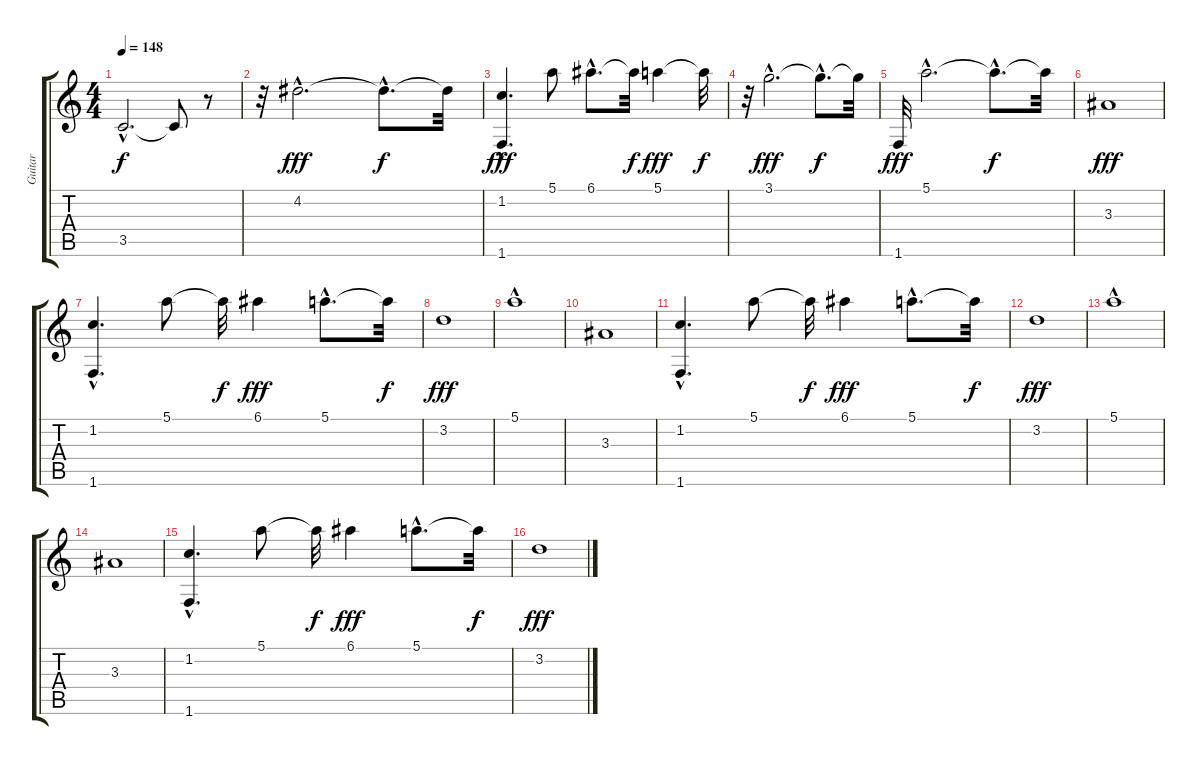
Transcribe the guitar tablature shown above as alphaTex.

\track ("Guitar" "Guitar") {instrument distortionguitar}
\staff {score tabs}
\tuning (E4 B3 G3 D3 A2 E2) {hide}
\ts (4 4)
\tempo 148
\clef g2
\ks c
3.5{hac t}.2{d dy f} 3.5{t}.8 r.8 |
r.32 4.2{hac}.2{d dy fff} 4.2{hac t}.8{d dy f} 4.2{t}.32 |
(1.2{hac} 1.6).4{d dy fff} 5.1.8 6.1{hac}.8{d} 6.1{t}.32{dy f} 5.1.4{dy fff} 5.1{t}.32{dy f} |
r.32 3.1{hac}.2{d dy fff} 3.1{hac t}.8{d dy f} 3.1{t}.32 |
1.6.32{dy fff} 5.1{hac}.2{d} 5.1{hac t}.8{d dy f} 5.1{t}.32 |
3.3.1{dy fff} |
(1.2{hac} 1.6).4{d} 5.1.8 5.1{t}.32{dy f} 6.1.4{dy fff} 5.1{hac}.8{d} 5.1{t}.32{dy f} |
3.2.1{dy fff} |
5.1{hac}.1 |
3.3.1 |
(1.2{hac} 1.6).4{d} 5.1.8 5.1{t}.32{dy f} 6.1.4{dy fff} 5.1{hac}.8{d} 5.1{t}.32{dy f} |
3.2.1{dy fff} |
5.1{hac}.1 |
3.3.1 |
(1.2{hac} 1.6).4{d} 5.1.8 5.1{t}.32{dy f} 6.1.4{dy fff} 5.1{hac}.8{d} 5.1{t}.32{dy f} |
3.2.1{dy fff}
